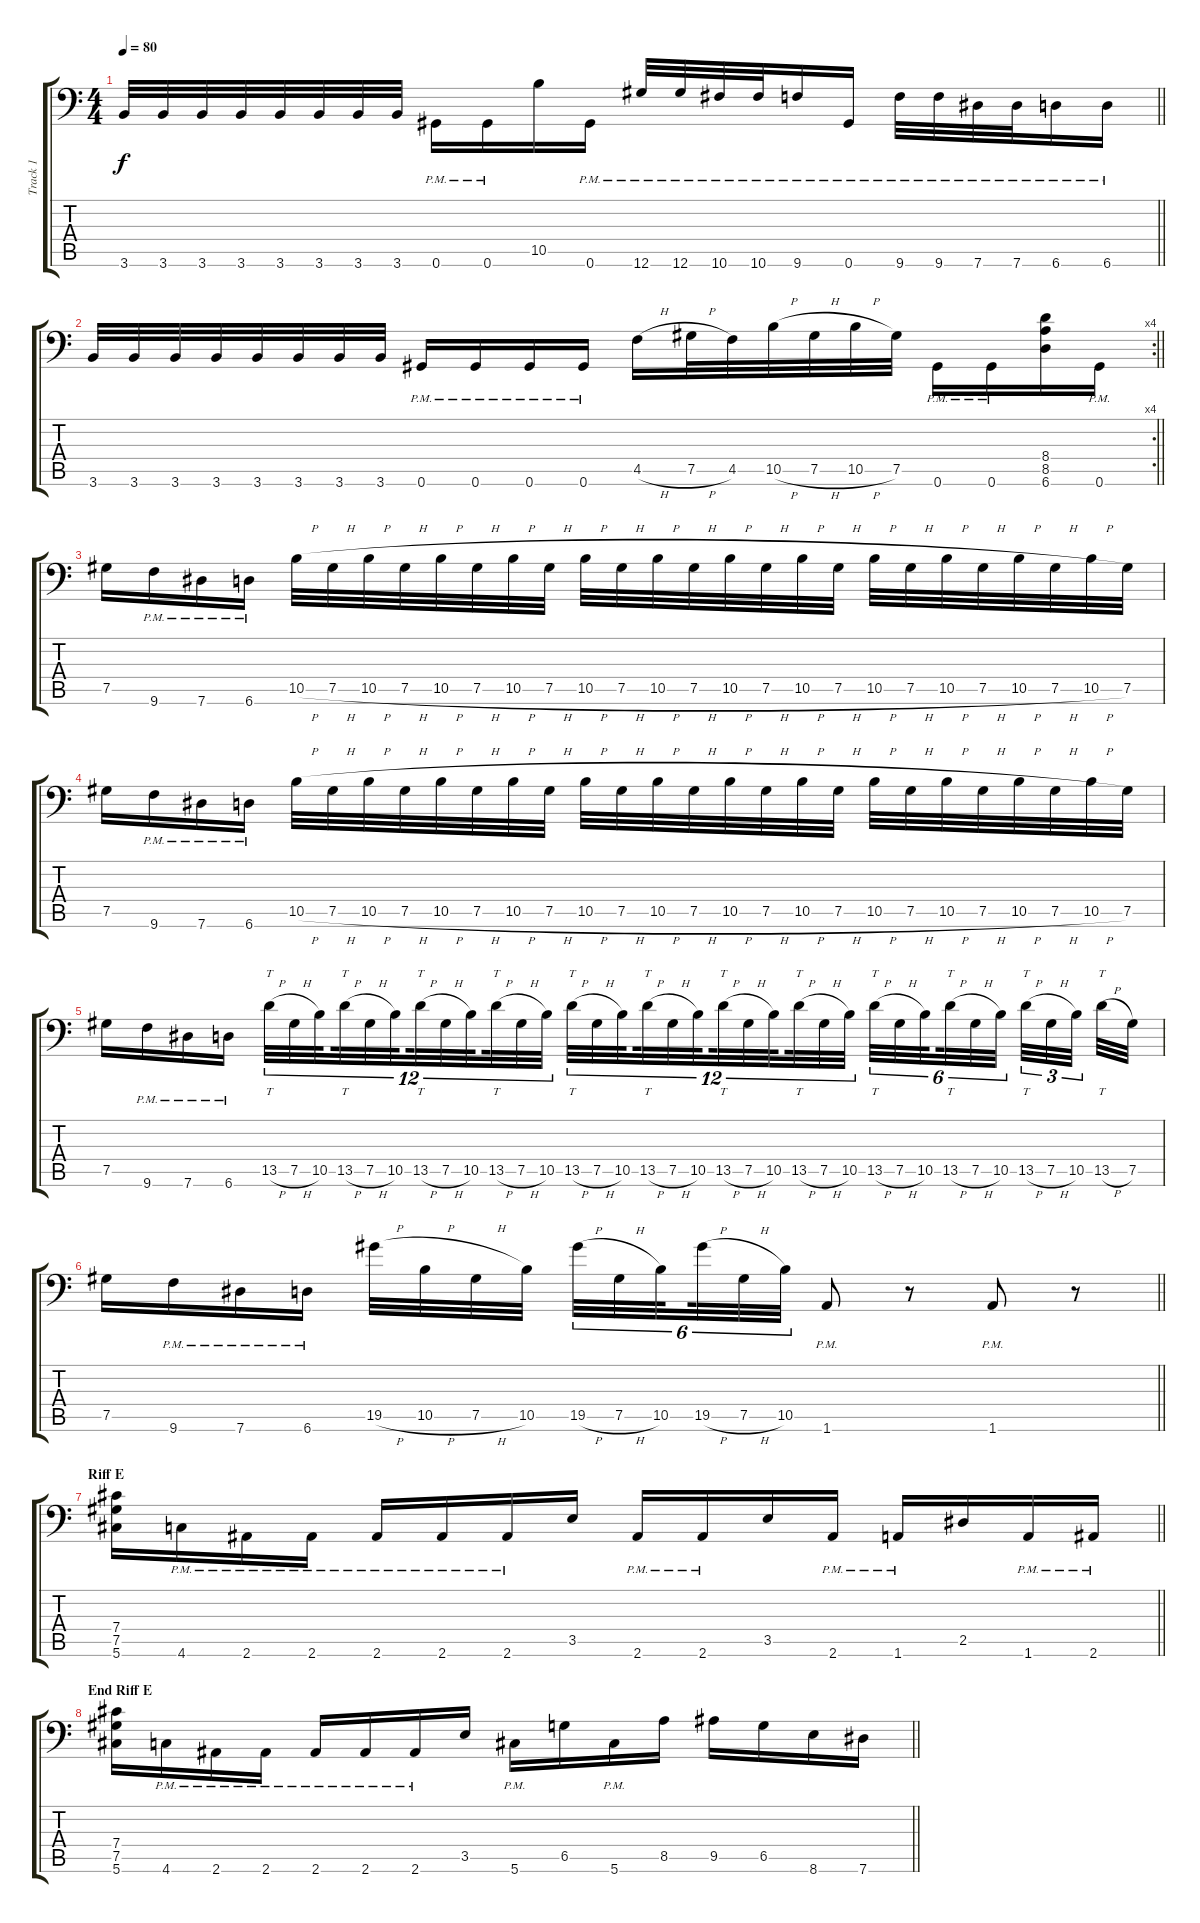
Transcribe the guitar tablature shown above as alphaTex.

\track ("Track 1" "Track 1") {instrument distortionguitar}
\staff {score tabs}
\tuning (Ab3 Eb3 B2 Gb2 Db2 Ab1) {hide}
\ts (4 4)
\tempo 80
\clef f4
\barLineRight lightlight
\ks c
3.6.32{dy f} 3.6.32 3.6.32 3.6.32 3.6.32 3.6.32 3.6.32 3.6.32 0.6{pm}.16 0.6{pm}.16 10.5.16 0.6{pm}.16 12.6{pm}.32 12.6{pm}.32 10.6{pm}.32 10.6{pm}.32 9.6{pm}.16 0.6{pm}.16 9.6{pm}.32 9.6{pm}.32 7.6{pm}.32 7.6{pm}.32 6.6{pm}.16 6.6{pm}.16 |
\rc 4
\barLineRight lightlight
3.6.32 3.6.32 3.6.32 3.6.32 3.6.32 3.6.32 3.6.32 3.6.32 0.6{pm}.16 0.6{pm}.16 0.6{pm}.16 0.6{pm}.16 4.5{h}.16 7.5{h}.32 4.5.32 10.5{h}.32 7.5{h}.32 10.5{h}.32 7.5.32 0.6{pm}.16 0.6{pm}.16 (8.4 8.5 6.6).16 0.6{pm}.16 |
7.5.16 9.6{pm}.16 7.6{pm}.16 6.6{pm}.16 10.5{h}.32 7.5{h}.32 10.5{h}.32 7.5{h}.32 10.5{h}.32 7.5{h}.32 10.5{h}.32 7.5{h}.32 10.5{h}.32 7.5{h}.32 10.5{h}.32 7.5{h}.32 10.5{h}.32 7.5{h}.32 10.5{h}.32 7.5{h}.32 10.5{h}.32 7.5{h}.32 10.5{h}.32 7.5{h}.32 10.5{h}.32 7.5{h}.32 10.5{h}.32 7.5.32 |
7.5.16 9.6{pm}.16 7.6{pm}.16 6.6{pm}.16 10.5{h}.32 7.5{h}.32 10.5{h}.32 7.5{h}.32 10.5{h}.32 7.5{h}.32 10.5{h}.32 7.5{h}.32 10.5{h}.32 7.5{h}.32 10.5{h}.32 7.5{h}.32 10.5{h}.32 7.5{h}.32 10.5{h}.32 7.5{h}.32 10.5{h}.32 7.5{h}.32 10.5{h}.32 7.5{h}.32 10.5{h}.32 7.5{h}.32 10.5{h}.32 7.5.32 |
7.5.16 9.6{pm}.16 7.6{pm}.16 6.6{pm}.16 13.5{h}.32{tt tu (12 8)} 7.5{h}.32{tu (12 8)} 10.5.32{tu (12 8) beam splitsecondary} 13.5{h}.32{tt tu (12 8)} 7.5{h}.32{tu (12 8)} 10.5.32{tu (12 8) beam splitsecondary} 13.5{h}.32{tt tu (12 8)} 7.5{h}.32{tu (12 8)} 10.5.32{tu (12 8) beam splitsecondary} 13.5{h}.32{tt tu (12 8)} 7.5{h}.32{tu (12 8)} 10.5.32{tu (12 8)} 13.5{h}.32{tt tu (12 8)} 7.5{h}.32{tu (12 8)} 10.5.32{tu (12 8) beam splitsecondary} 13.5{h}.32{tt tu (12 8)} 7.5{h}.32{tu (12 8)} 10.5.32{tu (12 8) beam splitsecondary} 13.5{h}.32{tt tu (12 8)} 7.5{h}.32{tu (12 8)} 10.5.32{tu (12 8) beam splitsecondary} 13.5{h}.32{tt tu (12 8)} 7.5{h}.32{tu (12 8)} 10.5.32{tu (12 8)} 13.5{h}.32{tt tu (6 4)} 7.5{h}.32{tu (6 4)} 10.5.32{tu (6 4) beam splitsecondary} 13.5{h}.32{tt tu (6 4)} 7.5{h}.32{tu (6 4)} 10.5.32{tu (6 4) beam splitsecondary} 13.5{h}.32{tt tu (3 2)} 7.5{h}.32{tu (3 2)} 10.5.32{tu (3 2) beam splitsecondary} 13.5{h}.32{tt} 7.5.32 |
\barLineRight lightlight
7.5.16 9.6{pm}.16 7.6{pm}.16 6.6{pm}.16 19.5{h}.32 10.5{h}.32 7.5{h}.32 10.5.32{beam splitsecondary} 19.5{h}.32{tu (6 4)} 7.5{h}.32{tu (6 4)} 10.5.32{tu (6 4) beam splitsecondary} 19.5{h}.32{tu (6 4)} 7.5{h}.32{tu (6 4)} 10.5.32{tu (6 4)} 1.6{pm}.8 r.8 1.6{pm}.8 r.8 |
\section ("" "Riff E")
\barLineRight lightlight
(7.4 7.5 5.6).16 4.6{pm}.16 2.6{pm}.16 2.6{pm}.16 2.6{pm}.16 2.6{pm}.16 2.6{pm}.16 3.5.16 2.6{pm}.16 2.6{pm}.16 3.5.16 2.6{pm}.16 1.6{pm}.16 2.5.16 1.6{pm}.16 2.6{pm}.16 |
\section ("" "End Riff E")
\barLineRight lightlight
(7.4 7.5 5.6).16 4.6{pm}.16 2.6{pm}.16 2.6{pm}.16 2.6{pm}.16 2.6{pm}.16 2.6{pm}.16 3.5.16 5.6{pm}.16 6.5.16 5.6{pm}.16 8.5.16 9.5.16 6.5.16 8.6.16 7.6.16
